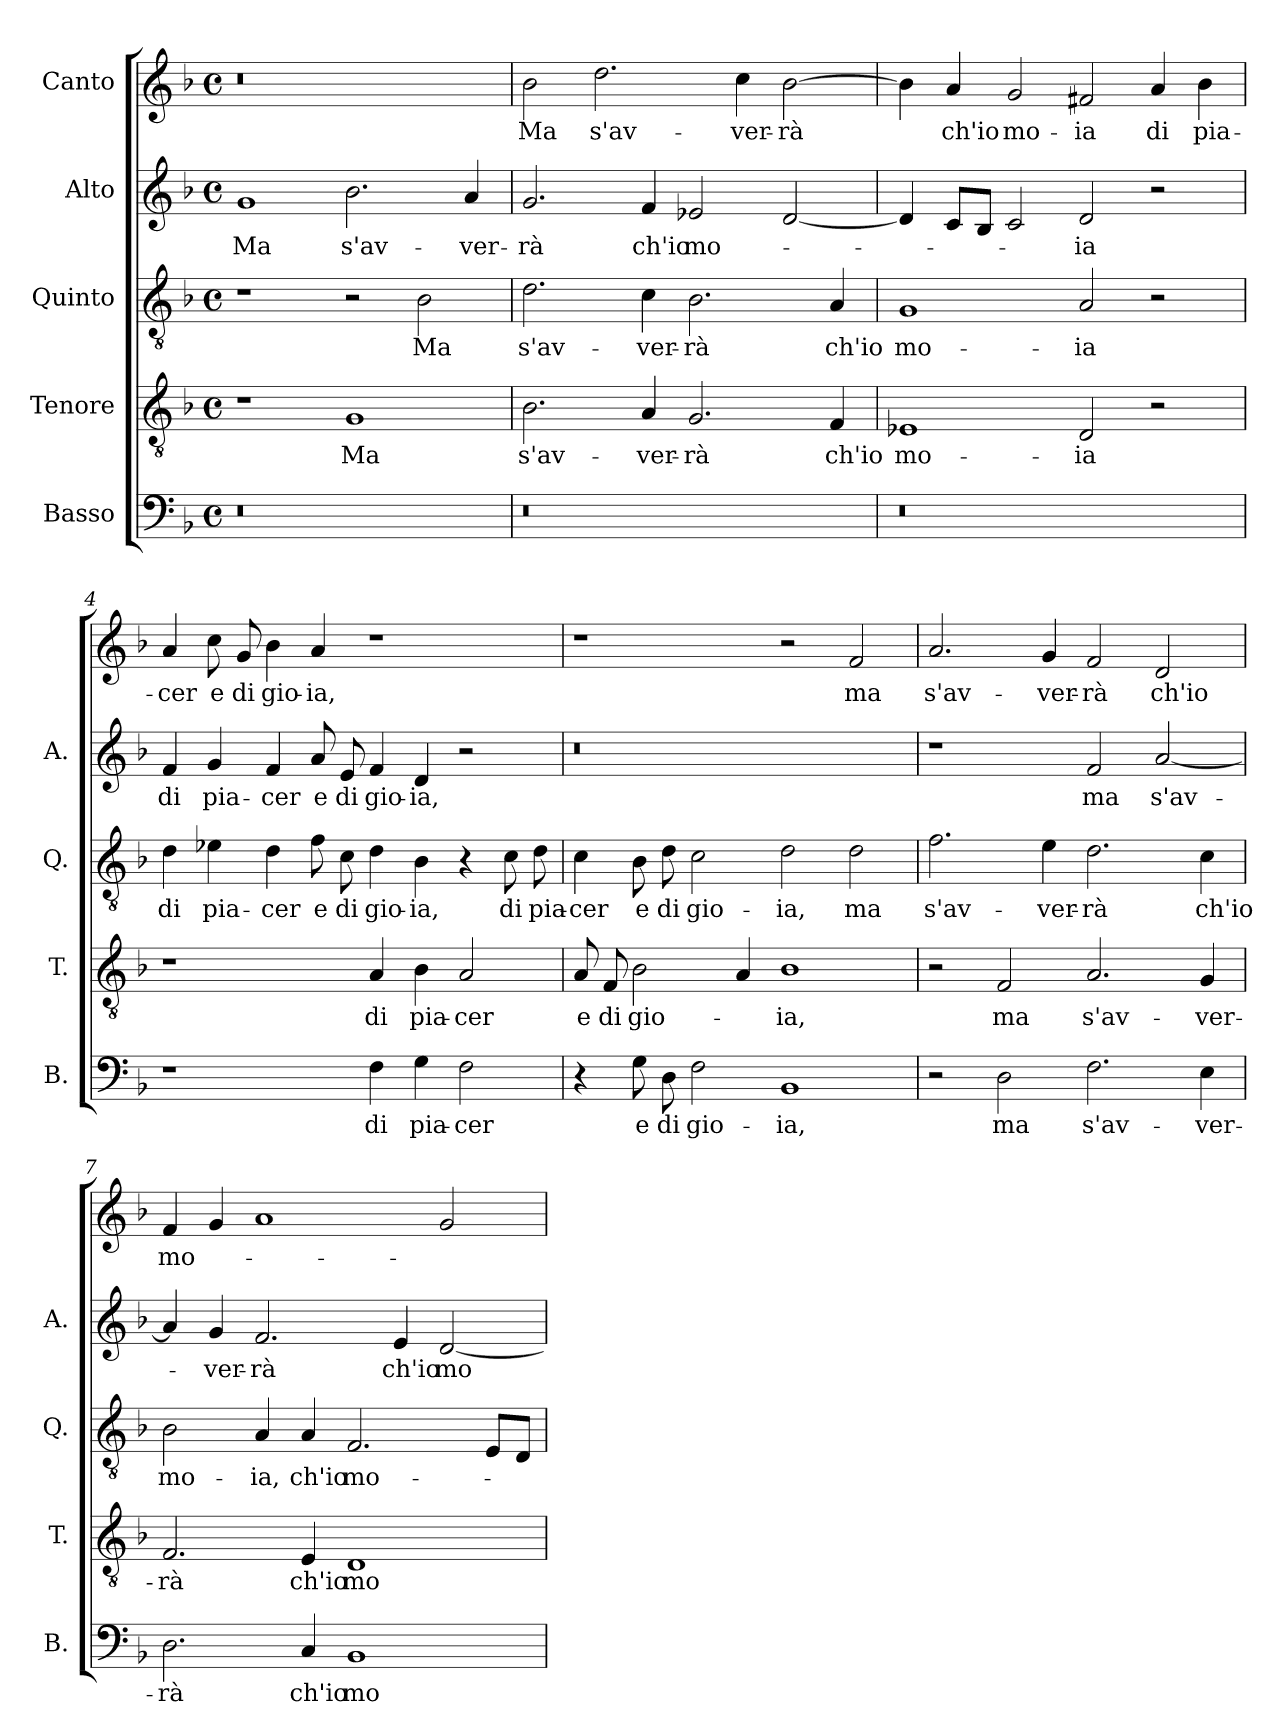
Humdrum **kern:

**kern	**text	**kern	**text	**kern	**text	**kern	**text	**kern	**text
*part5	*part5	*part4	*part4	*part3	*part3	*part2	*part2	*part1	*part1
*staff5	*staff5	*staff4	*staff4	*staff3	*staff3	*staff2	*staff2	*staff1	*staff1
*I"Basso	*	*I"Tenore	*	*I"Quinto	*	*I"Alto	*	*I"Canto	*
*I'B.	*	*I'T.	*	*I'Q.	*	*I'A.	*	*	*
*clefF4	*	*clefGv2	*	*clefGv2	*	*clefG2	*	*clefG2	*
*k[b-]	*	*k[b-]	*	*k[b-]	*	*k[b-]	*	*k[b-]	*
*F:	*	*F:	*	*F:	*	*F:	*	*F:	*
*M4/4	*	*M4/4	*	*M4/4	*	*M4/4	*	*M4/4	*
*met(c)	*	*met(c)	*	*met(c)	*	*met(c)	*	*met(c)	*
=1	=1	=1	=1	=1	=1	=1	=1	=1	=1
!LO:N:vis=0	!	!	!	!	!	!	!	!LO:N:vis=0	!
1r	.	1r	.	1r	.	1g/	Ma	1r	.
1ryy	.	1G/	Ma	2r	.	2.b-\	s'av-	1ryy	.
.	.	.	.	2B-\	Ma	.	.	.	.
.	.	.	.	.	.	4a/	-ver-	.	.
=2	=2	=2	=2	=2	=2	=2	=2	=2	=2
!LO:N:vis=0	!	!	!	!	!	!	!	!	!
1r	.	2.B-\	s'av-	2.d\	s'av-	2.g/	-rà	2b-\	Ma
.	.	.	.	.	.	.	.	2.dd\	s'av-
.	.	4A/	-ver-	4c\	-ver-	4f/	ch'io	.	.
1ryy	.	2.G/	-rà	2.B-\	-rà	2e-X/	mo-	.	.
.	.	.	.	.	.	.	.	4cc\	-ver-
.	.	.	.	.	.	[2d/	.	[2b-\	-rà
.	.	4F/	ch'io	4A/	ch'io	.	.	.	.
=3	=3	=3	=3	=3	=3	=3	=3	=3	=3
!LO:N:vis=0	!	!	!	!	!	!	!	!	!
1r	.	1E-X/	mo-	1G/	mo-	4d/]	.	4b-\]	.
.	.	.	.	.	.	8c/L	.	4a/	ch'io
.	.	.	.	.	.	8B-/J	.	.	.
.	.	.	.	.	.	2c/	.	2g/	mo-
1ryy	.	2D/	-ia	2A/	-ia	2d/	-ia	2f#X/	-ia
.	.	2r	.	2r	.	2r	.	4a/	di
.	.	.	.	.	.	.	.	4b-\	pia-
=4	=4	=4	=4	=4	=4	=4	=4	=4	=4
1r	.	1r	.	4d\	di	4f/	di	4a/	-cer
.	.	.	.	4e-X\	pia-	4g/	pia-	8cc\	e
.	.	.	.	.	.	.	.	8g/	di
.	.	.	.	4d\	-cer	4f/	-cer	4b-\	gio-
.	.	.	.	8f\	e	8a/	e	4a/	-ia,
.	.	.	.	8c\	di	8e/	di	.	.
4F\	di	4A/	di	4d\	gio-	4f/	gio-	1r	.
4G\	pia-	4B-\	pia-	4B-\	-ia,	4d/	-ia,	.	.
2F\	-cer	2A/	-cer	4r	.	2r	.	.	.
.	.	.	.	8c\	di	.	.	.	.
.	.	.	.	8d\	pia-	.	.	.	.
=5	=5	=5	=5	=5	=5	=5	=5	=5	=5
!	!	!	!	!	!	!LO:N:vis=0	!	!	!
4r	.	8A/	e	4c\	-cer	1r	.	1r	.
.	.	8F/	di	.	.	.	.	.	.
8G\	e	2B-\	gio-	8B-\	e	.	.	.	.
8D\	di	.	.	8d\	di	.	.	.	.
2F\	gio-	.	.	2c\	gio-	.	.	.	.
.	.	4A/	.	.	.	.	.	.	.
1BB-/	-ia,	1B-\	-ia,	2d\	-ia,	1ryy	.	2r	.
.	.	.	.	2d\	ma	.	.	2f/	ma
=6	=6	=6	=6	=6	=6	=6	=6	=6	=6
2r	.	2r	.	2.f\	s'av-	1r	.	2.a/	s'av-
2D\	ma	2F/	ma	.	.	.	.	.	.
.	.	.	.	4e\	-ver-	.	.	4g/	-ver-
2.F\	s'av-	2.A/	s'av-	2.d\	-rà	2f/	ma	2f/	-rà
.	.	.	.	.	.	[2a/	s'av-	2d/	ch'io
4E\	-ver-	4G/	-ver-	4c\	ch'io	.	.	.	.
=7	=7	=7	=7	=7	=7	=7	=7	=7	=7
2.D\	-rà	2.F/	-rà	2B-\	mo-	4a/]	.	4f/	mo-
.	.	.	.	.	.	4g/	-ver-	4g/	.
.	.	.	.	4A/	-ia,	2.f/	-rà	1a/	.
4C/	ch'io	4E/	ch'io	4A/	ch'io	.	.	.	.
1BB-/	mo-	1D/	mo-	2.F/	mo-	.	.	.	.
.	.	.	.	.	.	4e/	ch'io	.	.
.	.	.	.	.	.	[2d/	mo-	2g/	.
.	.	.	.	8E/L	.	.	.	.	.
.	.	.	.	8D/J	.	.	.	.	.
=	=	=	=	=	=	=	=	=	=
*-	*-	*-	*-	*-	*-	*-	*-	*-	*-
